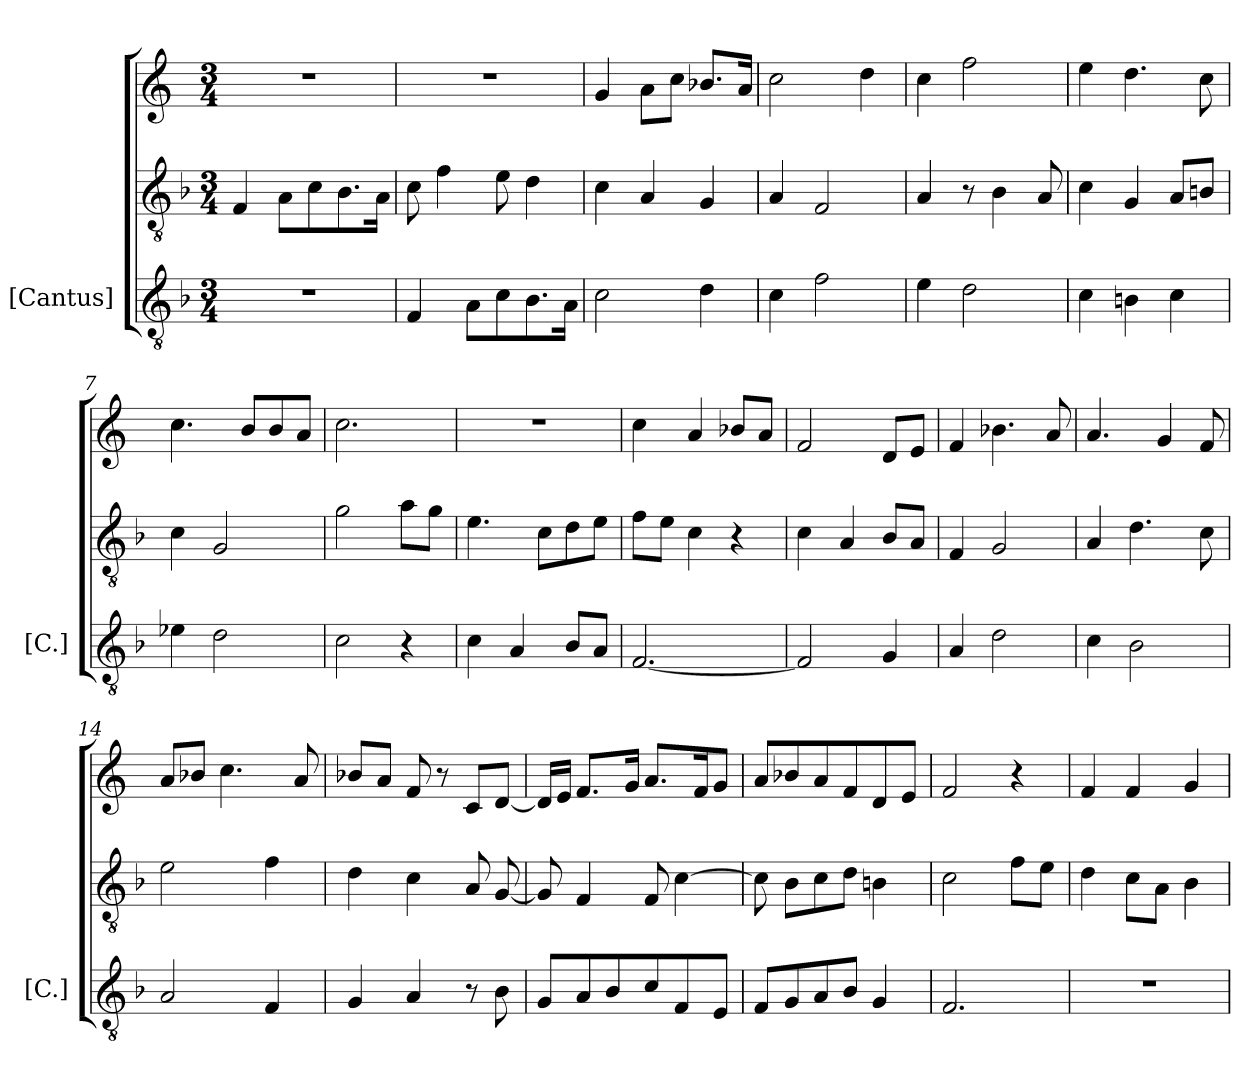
**kern	**kern	**kern
*part1	*part1	*part1
*staff3	*staff2	*staff1
*I"[Cantus]	*	*
*I'[C.]	*	*
*clefGv2	*clefGv2	*clefG2
*k[b-]	*k[b-]	*k[]
*M3/4	*M3/4	*M3/4
=1	=1	=1
2.r	4F/	2.r
.	8A\L	.
.	8c\	.
.	8.B-\	.
.	16A\Jk	.
=2	=2	=2
4F/	8c\	2.r
.	4f\	.
8A\L	.	.
8c\	8e\	.
8.B-\	4d\	.
16A\Jk	.	.
=3	=3	=3
2c\	4c\	4g/
.	4A/	8a\L
.	.	8cc\J
4d\	4G/	8.b-X/L
.	.	16a/Jk
=4	=4	=4
4c\	4A/	2cc\
2f\	2F/	.
.	.	4dd\
=5	=5	=5
4e\	4A/	4cc\
2d\	8r	2ff\
.	4B-\	.
.	8A/	.
=6	=6	=6
4c\	4c\	4ee\
4Bn\	4G/	4.dd\
4c\	8A/L	.
.	8Bn/J	8cc\
=7	=7	=7
4e-X\	4c\	4.cc\
2d\	2G/	.
.	.	8b/L
.	.	8b/
.	.	8a/J
=8	=8	=8
2c\	2g\	2.cc\
4r	8a\L	.
.	8g\J	.
=9	=9	=9
4c\	4.e\	2.r
4A/	.	.
.	8c\L	.
8B-/L	8d\	.
8A/J	8e\J	.
=10	=10	=10
[2.F/	8f\L	4cc\
.	8e\J	.
.	4c\	4a/
.	4r	8b-X/L
.	.	8a/J
=11	=11	=11
2F/]	4c\	2f/
.	4A/	.
4G/	8B-/L	8d/L
.	8A/J	8e/J
=12	=12	=12
4A/	4F/	4f/
2d\	2G/	4.b-X\
.	.	8a/
=13	=13	=13
4c\	4A/	4.a/
2B-\	4.d\	.
.	.	4g/
.	8c\	8f/
=14	=14	=14
2A/	2e\	8a/L
.	.	8b-X/J
.	.	4.cc\
4F/	4f\	.
.	.	8a/
=15	=15	=15
4G/	4d\	8b-X/L
.	.	8a/J
4A/	4c\	8f/
.	.	8r
8r	8A/	8c/L
8B-\	[8G/	[8d/J
=16	=16	=16
8G/L	8G/]	16d/LL]
.	.	16e/JJ
8A/	4F/	8.f/L
8B-/	.	.
.	.	16g/Jk
8c/	8F/	8.a/L
8F/	[4c\	.
.	.	16f/k
8E/J	.	8g/J
=17	=17	=17
8F/L	8c\]	8a/L
8G/	8B-\L	8b-X/
8A/	8c\	8a/
8B-/J	8d\J	8f/
4G/	4Bn\	8d/
.	.	8e/J
=18	=18	=18
2.F/	2c\	2f/
.	8f\L	4r
.	8e\J	.
=19	=19	=19
2.r	4d\	4f/
.	8c\L	4f/
.	8A\J	.
.	4B-\	4g/
=	=	=
*-	*-	*-
